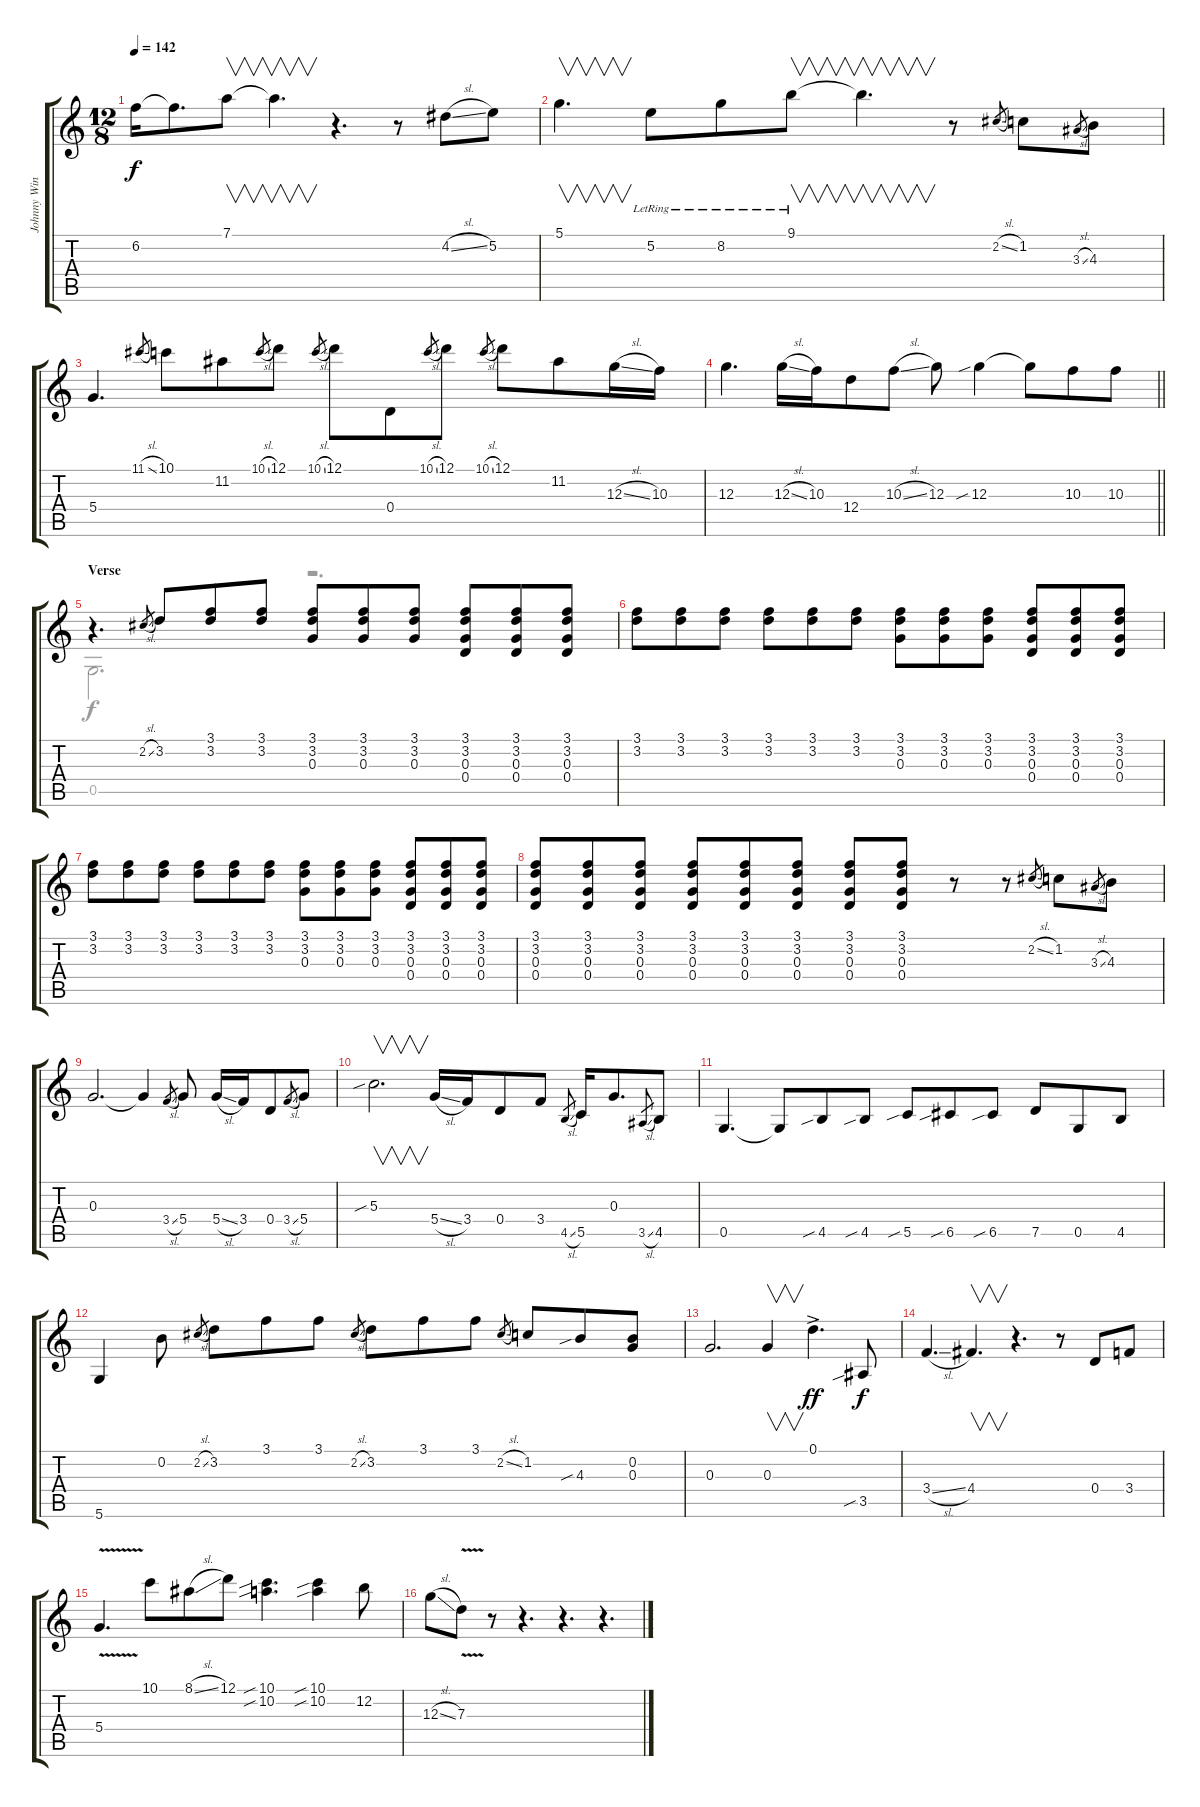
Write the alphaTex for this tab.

\track ("Johnny Winter-slide guitar- open \"G\"" "Johnny Win") {instrument acousticguitarsteel}
\staff {score tabs}
\tuning (D4 B3 G3 D3 G2 D2) {hide}
\voice
\ts (12 8)
\tempo 142
\clef g2
\ks c
6.2.16{dy f} 6.2{t}.8{d} 7.1.8{v} 7.1{t}.4{v d} r.4{d} r.8 4.2{sl}.8 5.2.8 |
5.1.4{v d} 5.2{lr}.8 8.2{lr}.8 9.1{lr}.8{v} 9.1{t}.4{v d} r.8 2.2{sl}.8{gr} 1.2.8 3.3{sl}.8{gr} 4.3.8 |
5.4.4{d} 11.1{sl}.8{gr} 10.1.8 11.2.8 10.1{sl}.8{gr} 12.1.8 10.1{sl}.8{gr} 12.1.8 0.4.8 10.1{sl}.8{gr} 12.1.8 10.1{sl}.8{gr} 12.1.8 11.2.8 12.3{sl}.16 10.3.16 |
\barLineRight lightlight
12.3.4{d} 12.3{sl}.16 10.3.16 12.4.8 10.3{sl}.8 12.3.8 12.3{sib}.4 12.3{t}.8 10.3.8 10.3.8 |
\section ("" "Verse")
r.4{d} 2.2{sl}.8{gr} 3.2.8 (3.1 3.2).8 (3.1 3.2).8 (3.1 3.2 0.3).8 (3.1 3.2 0.3).8 (3.1 3.2 0.3).8 (3.1 3.2 0.3 0.4).8 (3.1 3.2 0.3 0.4).8 (3.1 3.2 0.3 0.4).8 |
(3.1 3.2).8 (3.1 3.2).8 (3.1 3.2).8 (3.1 3.2).8 (3.1 3.2).8 (3.1 3.2).8 (3.1 3.2 0.3).8 (3.1 3.2 0.3).8 (3.1 3.2 0.3).8 (3.1 3.2 0.3 0.4).8 (3.1 3.2 0.3 0.4).8 (3.1 3.2 0.3 0.4).8 |
(3.1 3.2).8 (3.1 3.2).8 (3.1 3.2).8 (3.1 3.2).8 (3.1 3.2).8 (3.1 3.2).8 (3.1 3.2 0.3).8 (3.1 3.2 0.3).8 (3.1 3.2 0.3).8 (3.1 3.2 0.3 0.4).8 (3.1 3.2 0.3 0.4).8 (3.1 3.2 0.3 0.4).8 |
(3.1 3.2 0.3 0.4).8 (3.1 3.2 0.3 0.4).8 (3.1 3.2 0.3 0.4).8 (3.1 3.2 0.3 0.4).8 (3.1 3.2 0.3 0.4).8 (3.1 3.2 0.3 0.4).8 (3.1 3.2 0.3 0.4).8 (3.1 3.2 0.3 0.4).8 r.8 r.8 2.2{sl}.8{gr} 1.2.8 3.3{sl}.8{gr} 4.3.8 |
0.3.2{d} 0.3{t}.4 3.4{sl}.8{gr} 5.4.8 5.4{sl}.16 3.4.16 0.4.8 3.4{sl}.8{gr} 5.4.8 |
5.3{sib}.2{v d} 5.4{sl}.16 3.4.16 0.4.8 3.4.8 4.5{sl}.8{gr} 5.5.16 0.3.8{d} 3.5{sl}.8{gr} 4.5.8 |
0.5.4{d} 0.5{t}.8 4.5{sib}.8 4.5{sib}.8 5.5{sib}.8 6.5{sib}.8 6.5{sib}.8 7.5.8 0.5.8 4.5.8 |
5.6.4 0.2.8 2.2{sl}.8{gr} 3.2.8 3.1.8 3.1.8 2.2{sl}.8{gr} 3.2.8 3.1.8 3.1.8 2.2{sl}.8{gr} 1.2.8 4.3{sib}.8 (0.2 0.3).8 |
0.3.2{d} 0.3.4{v} 0.1{ac}.4{d dy ff} 3.5{sib}.8{dy f} |
3.4{sl}.4{d} 4.4.4{v d} r.4{d} r.8 0.4.8 3.4.8 |
5.4{v}.4{d} 10.1.8 8.1{sl}.8 12.1.8 (10.1{sib} 10.2{sib}).4{d} (10.1{sib} 10.2{sib}).4 12.2.8 |
12.3{sl}.8 7.3{v}.8 r.8 r.4{d} r.4{d} r.4{d}
\voice
\clef g2
\ottava regular
\simile none
\ks c
|
|
|
\barLineRight lightlight
|
0.5.2{d} r.2{d} |
|
|
|
|
|
|
|
|
|
|
